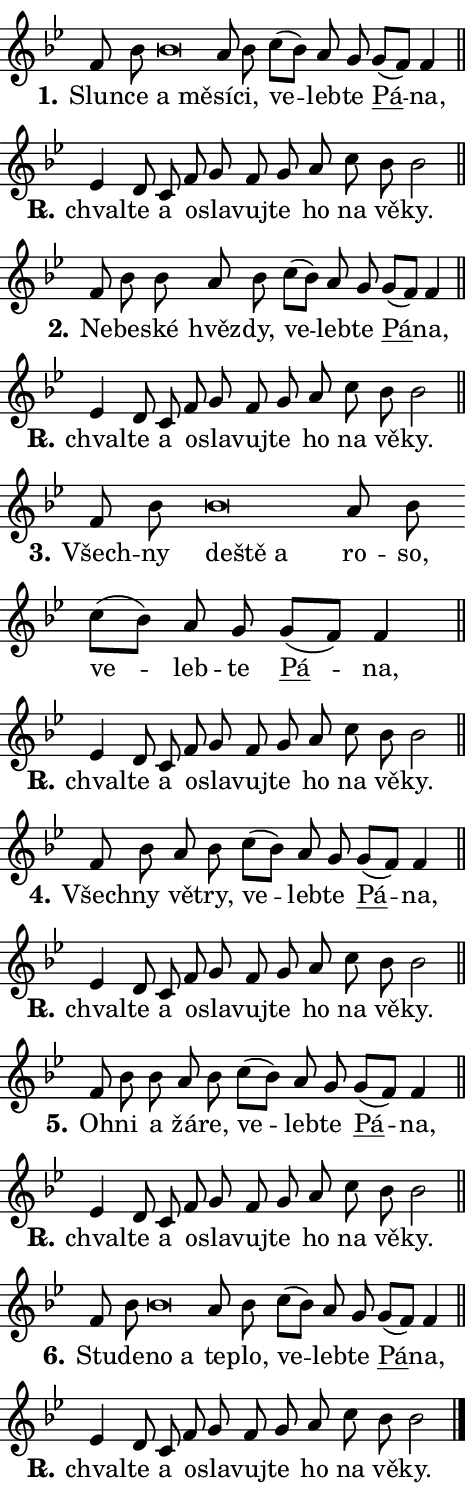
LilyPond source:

\version "2.24.0"
\header { tagline = "" }
\paper {
  indent = 0\cm
  top-margin = 0\cm
  right-margin = 0.13\cm % to fit lyric hyphens
  bottom-margin = 0\cm
  left-margin = 0\cm
  paper-width = 8\cm
  page-breaking = #ly:one-page-breaking
  system-system-spacing.basic-distance = #11
  score-system-spacing.basic-distance = #11
  ragged-last = ##f
}


%% Author: Thomas Morley
%% https://lists.gnu.org/archive/html/lilypond-user/2020-05/msg00002.html
#(define (line-position grob)
"Returns position of @var[grob} in current system:
   @code{'start}, if at first time-step
   @code{'end}, if at last time-step
   @code{'middle} otherwise
"
  (let* ((col (ly:item-get-column grob))
         (ln (ly:grob-object col 'left-neighbor))
         (rn (ly:grob-object col 'right-neighbor))
         (col-to-check-left (if (ly:grob? ln) ln col))
         (col-to-check-right (if (ly:grob? rn) rn col))
         (break-dir-left
           (and
             (ly:grob-property col-to-check-left 'non-musical #f)
             (ly:item-break-dir col-to-check-left)))
         (break-dir-right
           (and
             (ly:grob-property col-to-check-right 'non-musical #f)
             (ly:item-break-dir col-to-check-right))))
        (cond ((eqv? 1 break-dir-left) 'start)
              ((eqv? -1 break-dir-right) 'end)
              (else 'middle))))

#(define (tranparent-at-line-position vctor)
  (lambda (grob)
  "Relying on @code{line-position} select the relevant enry from @var{vctor}.
Used to determine transparency,"
    (case (line-position grob)
      ((end) (not (vector-ref vctor 0)))
      ((middle) (not (vector-ref vctor 1)))
      ((start) (not (vector-ref vctor 2))))))

noteHeadBreakVisibility =
#(define-music-function (break-visibility)(vector?)
"Makes @code{NoteHead}s transparent relying on @var{break-visibility}"
#{
  \override NoteHead.transparent =
    #(tranparent-at-line-position break-visibility)
#})

#(define delete-ledgers-for-transparent-note-heads
  (lambda (grob)
    "Reads whether a @code{NoteHead} is transparent.
If so this @code{NoteHead} is removed from @code{'note-heads} from
@var{grob}, which is supposed to be @code{LedgerLineSpanner}.
As a result ledgers are not printed for this @code{NoteHead}"
    (let* ((nhds-array (ly:grob-object grob 'note-heads))
           (nhds-list
             (if (ly:grob-array? nhds-array)
                 (ly:grob-array->list nhds-array)
                 '()))
           ;; Relies on the transparent-property being done before
           ;; Staff.LedgerLineSpanner.after-line-breaking is executed.
           ;; This is fragile ...
           (to-keep
             (remove
               (lambda (nhd)
                 (ly:grob-property nhd 'transparent #f))
               nhds-list)))
      ;; TODO find a better method to iterate over grob-arrays, similiar
      ;; to filter/remove etc for lists
      ;; For now rebuilt from scratch
      (set! (ly:grob-object grob 'note-heads)  '())
      (for-each
        (lambda (nhd)
          (ly:pointer-group-interface::add-grob grob 'note-heads nhd))
        to-keep))))

squashNotes = {
  \override NoteHead.X-extent = #'(-0.2 . 0.2)
  \override NoteHead.Y-extent = #'(-0.75 . 0)
  \override NoteHead.stencil =
    #(lambda (grob)
       (let ((pos (ly:grob-property grob 'staff-position)))
         (begin
           (if (< pos -7) (display "ERROR: Lower brevis then expected\n") (display ""))
           (if (<= pos -6) ly:text-interface::print ly:note-head::print))))
}
unSquashNotes = {
  \revert NoteHead.X-extent
  \revert NoteHead.Y-extent
  \revert NoteHead.stencil
}

hideNotes = \noteHeadBreakVisibility #begin-of-line-visible
unHideNotes = \noteHeadBreakVisibility #all-visible

% work-around for resetting accidentals
% https://lilypond.org/doc/v2.23/Documentation/notation/displaying-rhythms#unmetered-music
cadenzaMeasure = {
  \cadenzaOff
  \partial 1024 s1024
  \cadenzaOn
}

#(define-markup-command (accent layout props text) (markup?)
  "Underline accented syllable"
  (interpret-markup layout props
    #{\markup \override #'(offset . 4.3) \underline { #text }#}))

responsum = \markup \concat {
  "R" \hspace #-1.05 \path #0.1 #'((moveto 0 0.07) (lineto 0.9 0.8)) \hspace #0.05 "."
}

spaceSize = #0.6828661417322834 % exact space size for TeX Gyre Schola

\layout {
  \context {
    \Staff
    \remove "Time_signature_engraver"
    \override LedgerLineSpanner.after-line-breaking = #delete-ledgers-for-transparent-note-heads
  }
  \context {
    \Lyrics {
      \override LyricSpace.minimum-distance = \spaceSize
      \override LyricText.font-name = #"TeX Gyre Schola"
      \override LyricText.font-size = 1
      \override StanzaNumber.font-name = #"TeX Gyre Schola Bold"
      \override StanzaNumber.font-size = 1
    }
  }
  \context {
    \Score 
    \override NoteHead.text =
      #(lambda (grob) 
        (let ((pos (ly:grob-property grob 'staff-position)))
          #{\markup {
            \combine
              \halign #-0.55 \raise #(if (= pos -6) 0 0.5) \override #'(thickness . 2) \draw-line #'(3.2 . 0)
              \musicglyph "noteheads.sM1"
          }#}))
  }
}

% magnetic-lyrics.ily
%
%   written by
%     Jean Abou Samra <jean@abou-samra.fr>
%     Werner Lemberg <wl@gnu.org>
%
%   adapted by
%     Jiri Hon <jiri.hon@gmail.com>
%
% Version 2022-Apr-15

% https://www.mail-archive.com/lilypond-user@gnu.org/msg149350.html

#(define (Left_hyphen_pointer_engraver context)
   "Collect syllable-hyphen-syllable occurrences in lyrics and store
them in properties.  This engraver only looks to the left.  For
example, if the lyrics input is @code{foo -- bar}, it does the
following.

@itemize @bullet
@item
Set the @code{text} property of the @code{LyricHyphen} grob between
@q{foo} and @q{bar} to @code{foo}.

@item
Set the @code{left-hyphen} property of the @code{LyricText} grob with
text @q{foo} to the @code{LyricHyphen} grob between @q{foo} and
@q{bar}.
@end itemize

Use this auxiliary engraver in combination with the
@code{lyric-@/text::@/apply-@/magnetic-@/offset!} hook."
   (let ((hyphen #f)
         (text #f))
     (make-engraver
      (acknowledgers
       ((lyric-syllable-interface engraver grob source-engraver)
        (set! text grob)))
      (end-acknowledgers
       ((lyric-hyphen-interface engraver grob source-engraver)
        ;(when (not (grob::has-interface grob 'lyric-space-interface))
          (set! hyphen grob)));)
      ((stop-translation-timestep engraver)
       (when (and text hyphen)
         (ly:grob-set-object! text 'left-hyphen hyphen))
       (set! text #f)
       (set! hyphen #f)))))

#(define (lyric-text::apply-magnetic-offset! grob)
   "If the space between two syllables is less than the value in
property @code{LyricText@/.details@/.squash-threshold}, move the right
syllable to the left so that it gets concatenated with the left
syllable.

Use this function as a hook for
@code{LyricText@/.after-@/line-@/breaking} if the
@code{Left_@/hyphen_@/pointer_@/engraver} is active."
   (let ((hyphen (ly:grob-object grob 'left-hyphen #f)))
     (when hyphen
       (let ((left-text (ly:spanner-bound hyphen LEFT)))
         (when (grob::has-interface left-text 'lyric-syllable-interface)
           (let* ((common (ly:grob-common-refpoint grob left-text X))
                  (this-x-ext (ly:grob-extent grob common X))
                  (left-x-ext
                   (begin
                     ;; Trigger magnetism for left-text.
                     (ly:grob-property left-text 'after-line-breaking)
                     (ly:grob-extent left-text common X)))
                  ;; `delta` is the gap width between two syllables.
                  (delta (- (interval-start this-x-ext)
                            (interval-end left-x-ext)))
                  (details (ly:grob-property grob 'details))
                  (threshold (assoc-get 'squash-threshold details 0.2)))
             (when (< delta threshold)
               (let* (;; We have to manipulate the input text so that
                      ;; ligatures crossing syllable boundaries are not
                      ;; disabled.  For languages based on the Latin
                      ;; script this is essentially a beautification.
                      ;; However, for non-Western scripts it can be a
                      ;; necessity.
                      (lt (ly:grob-property left-text 'text))
                      (rt (ly:grob-property grob 'text))
                      (is-space (grob::has-interface hyphen 'lyric-space-interface))
                      (space (if is-space " " ""))
                      (extra-delta (if is-space spaceSize 0))
                      ;; Append new syllable.
                      (ltrt-space (if (and (string? lt) (string? rt))
                                (string-append lt space rt)
                                (make-concat-markup (list lt space rt))))
                      ;; Right-align `ltrt` to the right side.
                      (ltrt-space-markup (grob-interpret-markup
                               grob
                               (make-translate-markup
                                (cons (interval-length this-x-ext) 0)
                                (make-right-align-markup ltrt-space)))))
                 (begin
                   ;; Don't print `left-text`.
                   (ly:grob-set-property! left-text 'stencil #f)
                   ;; Set text and stencil (which holds all collected
                   ;; syllables so far) and shift it to the left.
                   (ly:grob-set-property! grob 'text ltrt-space)
                   (ly:grob-set-property! grob 'stencil ltrt-space-markup)
                   (ly:grob-translate-axis! grob (- (- delta extra-delta)) X))))))))))


#(define (lyric-hyphen::displace-bounds-first grob)
   ;; Make very sure this callback isn't triggered too early.
   (let ((left (ly:spanner-bound grob LEFT))
         (right (ly:spanner-bound grob RIGHT)))
     (ly:grob-property left 'after-line-breaking)
     (ly:grob-property right 'after-line-breaking)
     (ly:lyric-hyphen::print grob)))

squashThreshold = #0.4

\layout {
  \context {
    \Lyrics
    \consists #Left_hyphen_pointer_engraver
    \override LyricText.after-line-breaking =
      #lyric-text::apply-magnetic-offset!
    \override LyricHyphen.stencil = #lyric-hyphen::displace-bounds-first
    \override LyricText.details.squash-threshold = \squashThreshold
    \override LyricHyphen.minimum-distance = 0
    \override LyricHyphen.minimum-length = \squashThreshold
  }
}

squashText = \override LyricText.details.squash-threshold = 9999
unSquashText = \override LyricText.details.squash-threshold = \squashThreshold

leftText = \override LyricText.self-alignment-X = #LEFT
unLeftText = \revert LyricText.self-alignment-X

starOffset = #(lambda (grob) 
                (let ((x_offset (ly:self-alignment-interface::aligned-on-x-parent grob)))
                  (if (= x_offset 0) 0 (+ x_offset 1.2))))

star = #(define-music-function (syllable)(string?)
"Append star separator at the end of a syllable"
#{
  \once \override LyricText.X-offset = #starOffset
  \lyricmode { \markup {
    #syllable
    \override #'((font-name . "TeX Gyre Schola Bold")) \hspace #0.2 \lower #0.65 \larger "*"
  } }
#})

starAccent = #(define-music-function (syllable)(string?)
"Append star separator at the end of a syllable and make accent"
#{
  \once \override LyricText.X-offset = #starOffset
  \lyricmode { \markup {
    \accent #syllable
    \override #'((font-name . "TeX Gyre Schola Bold")) \hspace #0.2 \lower #0.65 \larger "*"
  } }
#})

breath = #(define-music-function (syllable)(string?)
"Append breathing indicator at the end of a syllable"
#{
  \lyricmode { \markup { #syllable "+" } }
#})

optionalBreath = #(define-music-function (syllable)(string?)
"Append optional breathing indicator at the end of a syllable"
#{
  \lyricmode { \markup { #syllable "(+)" } }
#})


\score {
    <<
        \new Voice = "melody" { \cadenzaOn \key bes \major \relative { f'8 bes \bar "" \squashNotes bes\breve*1/16 \hideNotes \breve*1/16 \bar "" \unHideNotes \unSquashNotes a8 bes \bar "" c[( bes)] \bar "" a g \bar "" \bar "" g[( f)] f4 \cadenzaMeasure \bar "||" \break } }
        \new Lyrics \lyricsto "melody" { \lyricmode { \set stanza = "1."
Slun -- ce \leftText a \squashText mě -- \unLeftText \unSquashText sí -- ci, ve -- leb -- te \markup \accent Pá -- na, } }
    >>
    \layout {}
}

\score {
    <<
        \new Voice = "melody" { \cadenzaOn \key bes \major \relative { es'4 d8 c \bar "" f g f \bar "" g a \bar "" c bes bes2 \cadenzaMeasure \bar "||" \break } }
        \new Lyrics \lyricsto "melody" { \lyricmode { \set stanza = \responsum
chval -- te a o -- sla -- vuj -- te ho na vě -- ky. } }
    >>
    \layout {}
}

\score {
    <<
        \new Voice = "melody" { \cadenzaOn \key bes \major \relative { f'8 bes \bar "" bes a8 bes \bar "" c[( bes)] \bar "" a g \bar "" \bar "" g[( f)] f4 \cadenzaMeasure \bar "||" \break } }
        \new Lyrics \lyricsto "melody" { \lyricmode { \set stanza = "2."
Ne -- be -- ské hvěz -- dy, ve -- leb -- te \markup \accent Pá -- na, } }
    >>
    \layout {}
}

\score {
    <<
        \new Voice = "melody" { \cadenzaOn \key bes \major \relative { es'4 d8 c \bar "" f g f \bar "" g a \bar "" c bes bes2 \cadenzaMeasure \bar "||" \break } }
        \new Lyrics \lyricsto "melody" { \lyricmode { \set stanza = \responsum
chval -- te a o -- sla -- vuj -- te ho na vě -- ky. } }
    >>
    \layout {}
}

\score {
    <<
        \new Voice = "melody" { \cadenzaOn \key bes \major \relative { f'8 bes \bar "" \squashNotes bes\breve*1/16 \hideNotes \breve*1/16 \breve*1/16 \bar "" \unHideNotes \unSquashNotes a8 bes \bar "" c[( bes)] \bar "" a g \bar "" \bar "" g[( f)] f4 \cadenzaMeasure \bar "||" \break } }
        \new Lyrics \lyricsto "melody" { \lyricmode { \set stanza = "3."
Všech -- ny \leftText de -- \squashText ště a \unLeftText \unSquashText ro -- so, ve -- leb -- te \markup \accent Pá -- na, } }
    >>
    \layout {}
}

\score {
    <<
        \new Voice = "melody" { \cadenzaOn \key bes \major \relative { es'4 d8 c \bar "" f g f \bar "" g a \bar "" c bes bes2 \cadenzaMeasure \bar "||" \break } }
        \new Lyrics \lyricsto "melody" { \lyricmode { \set stanza = \responsum
chval -- te a o -- sla -- vuj -- te ho na vě -- ky. } }
    >>
    \layout {}
}

\score {
    <<
        \new Voice = "melody" { \cadenzaOn \key bes \major \relative { f'8 bes8 a8 bes \bar "" c[( bes)] \bar "" a g \bar "" \bar "" g[( f)] f4 \cadenzaMeasure \bar "||" \break } }
        \new Lyrics \lyricsto "melody" { \lyricmode { \set stanza = "4."
Všech -- ny vě -- try, ve -- leb -- te \markup \accent Pá -- na, } }
    >>
    \layout {}
}

\score {
    <<
        \new Voice = "melody" { \cadenzaOn \key bes \major \relative { es'4 d8 c \bar "" f g f \bar "" g a \bar "" c bes bes2 \cadenzaMeasure \bar "||" \break } }
        \new Lyrics \lyricsto "melody" { \lyricmode { \set stanza = \responsum
chval -- te a o -- sla -- vuj -- te ho na vě -- ky. } }
    >>
    \layout {}
}

\score {
    <<
        \new Voice = "melody" { \cadenzaOn \key bes \major \relative { f'8 bes \bar "" bes a8 bes \bar "" c[( bes)] \bar "" a g \bar "" \bar "" g[( f)] f4 \cadenzaMeasure \bar "||" \break } }
        \new Lyrics \lyricsto "melody" { \lyricmode { \set stanza = "5."
Oh -- ni a žá -- re, ve -- leb -- te \markup \accent Pá -- na, } }
    >>
    \layout {}
}

\score {
    <<
        \new Voice = "melody" { \cadenzaOn \key bes \major \relative { es'4 d8 c \bar "" f g f \bar "" g a \bar "" c bes bes2 \cadenzaMeasure \bar "||" \break } }
        \new Lyrics \lyricsto "melody" { \lyricmode { \set stanza = \responsum
chval -- te a o -- sla -- vuj -- te ho na vě -- ky. } }
    >>
    \layout {}
}

\score {
    <<
        \new Voice = "melody" { \cadenzaOn \key bes \major \relative { f'8 bes \bar "" \squashNotes bes\breve*1/16 \hideNotes \breve*1/16 \bar "" \unHideNotes \unSquashNotes a8 bes \bar "" c[( bes)] \bar "" a g \bar "" \bar "" g[( f)] f4 \cadenzaMeasure \bar "||" \break } }
        \new Lyrics \lyricsto "melody" { \lyricmode { \set stanza = "6."
Stu -- de -- \leftText no \squashText a \unLeftText \unSquashText te -- plo, ve -- leb -- te \markup \accent Pá -- na, } }
    >>
    \layout {}
}

\score {
    <<
        \new Voice = "melody" { \cadenzaOn \key bes \major \relative { es'4 d8 c \bar "" f g f \bar "" g a \bar "" c bes bes2 \cadenzaMeasure \bar "||" \break } \bar "|." }
        \new Lyrics \lyricsto "melody" { \lyricmode { \set stanza = \responsum
chval -- te a o -- sla -- vuj -- te ho na vě -- ky. } }
    >>
    \layout {}
}
